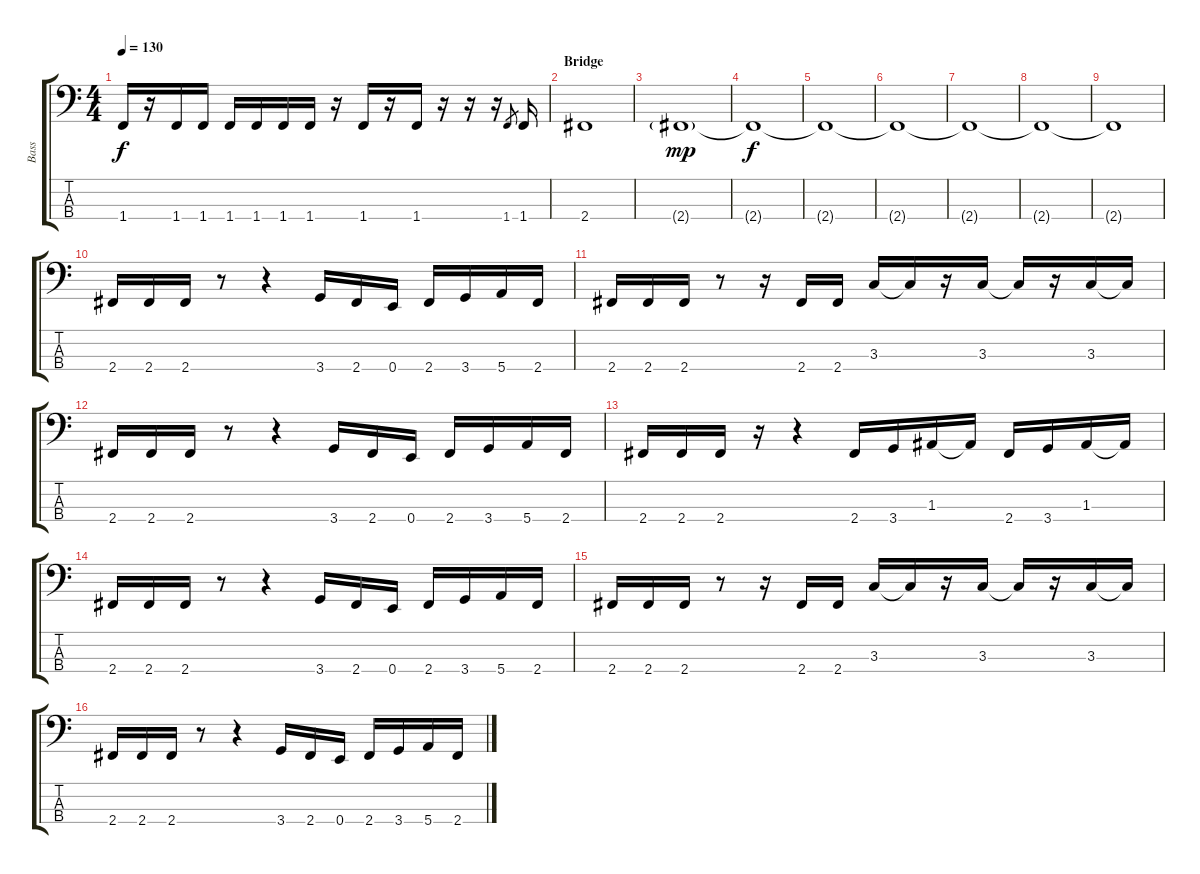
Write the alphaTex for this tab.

\track ("Bass" "Bass") {instrument electricbasspick}
\staff {score tabs}
\tuning (G2 D2 A1 E1) {hide}
\ts (4 4)
\tempo 130
\clef f4
\ks c
1.4.16{dy f} r.16 1.4.16 1.4.16 1.4.16 1.4.16 1.4.16 1.4.16 r.16 1.4.16 r.16 1.4.16 r.16 r.16 r.16 1.4.8{gr} 1.4.16 |
\section ("" "Bridge")
2.4.1 |
2.4{g}.1{dy mp} |
2.4{t}.1{dy f} |
2.4{t}.1 |
2.4{t}.1 |
2.4{t}.1 |
2.4{t}.1 |
2.4{t}.1 |
2.4.16 2.4.16 2.4.16 r.8 r.4 3.4.16 2.4.16 0.4.16 2.4.16 3.4.16 5.4.16 2.4.16 |
2.4.16 2.4.16 2.4.16 r.8 r.16 2.4.16 2.4.16 3.3.16 3.3{t}.16 r.16 3.3.16 3.3{t}.16 r.16 3.3.16 3.3{t}.16 |
2.4.16 2.4.16 2.4.16 r.8 r.4 3.4.16 2.4.16 0.4.16 2.4.16 3.4.16 5.4.16 2.4.16 |
2.4.16 2.4.16 2.4.16 r.16 r.4 2.4.16 3.4.16 1.3.16 1.3{t}.16 2.4.16 3.4.16 1.3.16 1.3{t}.16 |
2.4.16 2.4.16 2.4.16 r.8 r.4 3.4.16 2.4.16 0.4.16 2.4.16 3.4.16 5.4.16 2.4.16 |
2.4.16 2.4.16 2.4.16 r.8 r.16 2.4.16 2.4.16 3.3.16 3.3{t}.16 r.16 3.3.16 3.3{t}.16 r.16 3.3.16 3.3{t}.16 |
2.4.16 2.4.16 2.4.16 r.8 r.4 3.4.16 2.4.16 0.4.16 2.4.16 3.4.16 5.4.16 2.4.16
